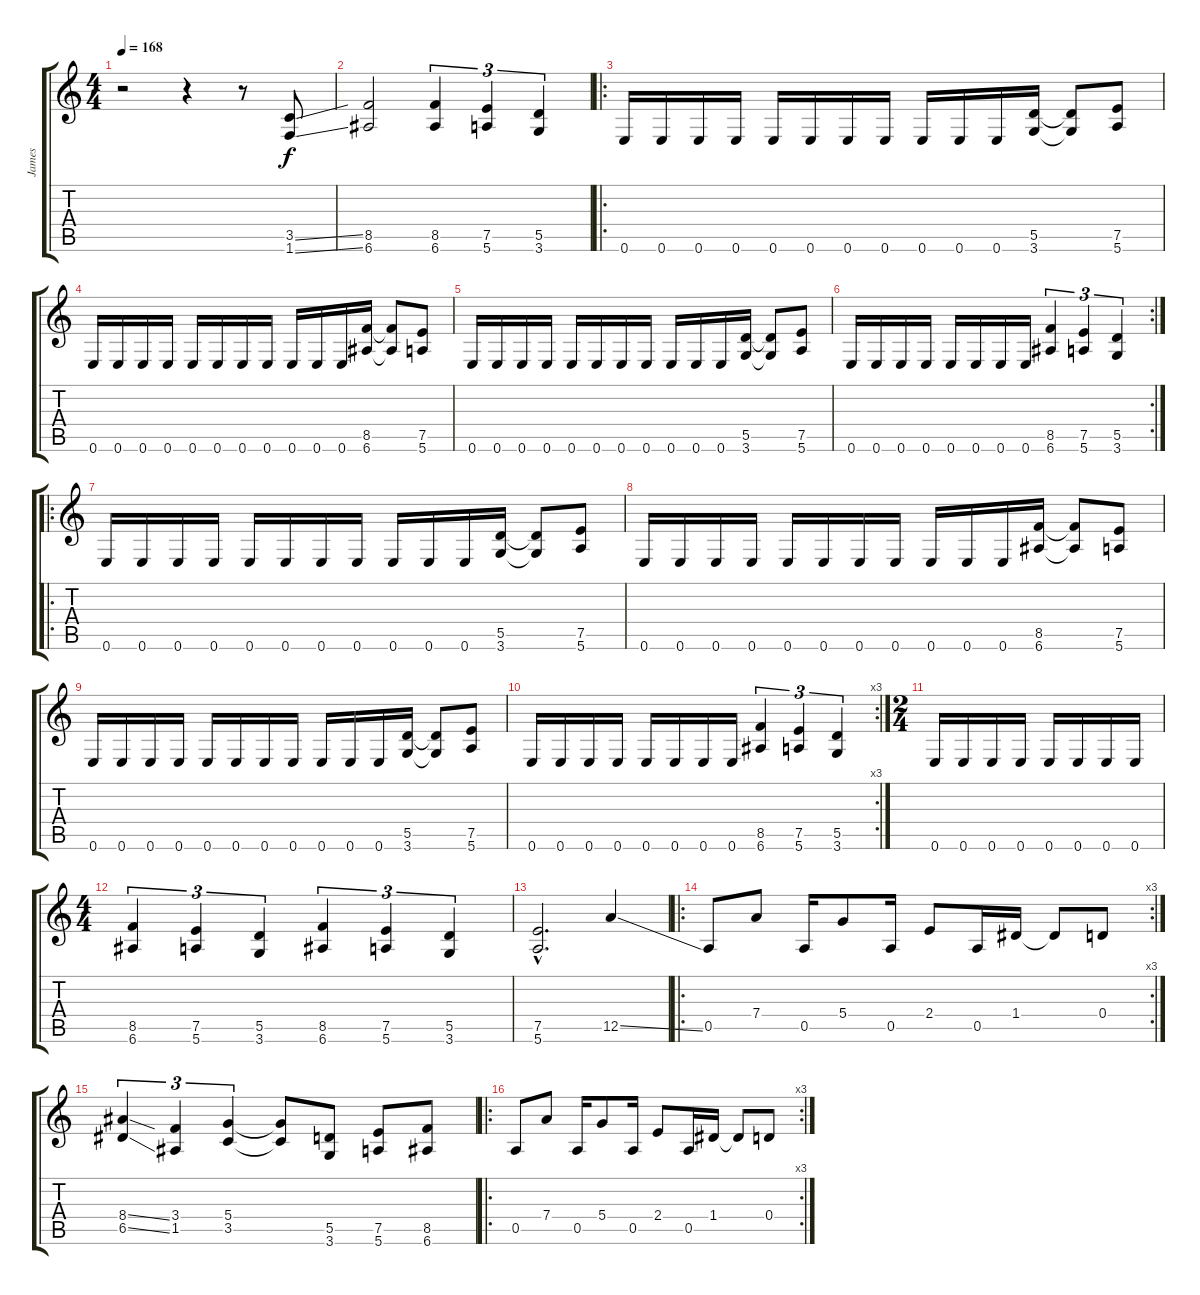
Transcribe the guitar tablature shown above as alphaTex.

\track ("James" "James") {instrument distortionguitar}
\staff {score tabs}
\tuning (E4 B3 G3 D3 A2 E2) {hide}
\ts (4 4)
\tempo 168
\clef g2
\ks c
r.2{dy f instrument distortionguitar} r.4 r.8 (3.5{ss} 1.6{ss}).8 |
(8.5 6.6).2 (8.5 6.6).4{tu (3 2)} (7.5 5.6).4{tu (3 2)} (5.5 3.6).4{tu (3 2)} |
\ro
0.6.16 0.6.16 0.6.16 0.6.16 0.6.16 0.6.16 0.6.16 0.6.16 0.6.16 0.6.16 0.6.16 (5.5 3.6).16 (5.5{t} 3.6{t}).8 (7.5 5.6).8 |
0.6.16 0.6.16 0.6.16 0.6.16 0.6.16 0.6.16 0.6.16 0.6.16 0.6.16 0.6.16 0.6.16 (8.5 6.6).16 (8.5{t} 6.6{t}).8 (7.5 5.6).8 |
0.6.16 0.6.16 0.6.16 0.6.16 0.6.16 0.6.16 0.6.16 0.6.16 0.6.16 0.6.16 0.6.16 (5.5 3.6).16 (5.5{t} 3.6{t}).8 (7.5 5.6).8 |
\rc 2
0.6.16 0.6.16 0.6.16 0.6.16 0.6.16 0.6.16 0.6.16 0.6.16 (8.5 6.6).4{tu (3 2)} (7.5 5.6).4{tu (3 2)} (5.5 3.6).4{tu (3 2)} |
\ro
0.6.16 0.6.16 0.6.16 0.6.16 0.6.16 0.6.16 0.6.16 0.6.16 0.6.16 0.6.16 0.6.16 (5.5 3.6).16 (5.5{t} 3.6{t}).8 (7.5 5.6).8 |
0.6.16 0.6.16 0.6.16 0.6.16 0.6.16 0.6.16 0.6.16 0.6.16 0.6.16 0.6.16 0.6.16 (8.5 6.6).16 (8.5{t} 6.6{t}).8 (7.5 5.6).8 |
0.6.16 0.6.16 0.6.16 0.6.16 0.6.16 0.6.16 0.6.16 0.6.16 0.6.16 0.6.16 0.6.16 (5.5 3.6).16 (5.5{t} 3.6{t}).8 (7.5 5.6).8 |
\rc 3
0.6.16 0.6.16 0.6.16 0.6.16 0.6.16 0.6.16 0.6.16 0.6.16 (8.5 6.6).4{tu (3 2)} (7.5 5.6).4{tu (3 2)} (5.5 3.6).4{tu (3 2)} |
\ts (2 4)
0.6.16 0.6.16 0.6.16 0.6.16 0.6.16 0.6.16 0.6.16 0.6.16 |
\ts (4 4)
(8.5 6.6).4{tu (3 2)} (7.5 5.6).4{tu (3 2)} (5.5 3.6).4{tu (3 2)} (8.5 6.6).4{tu (3 2)} (7.5 5.6).4{tu (3 2)} (5.5 3.6).4{tu (3 2)} |
(7.5{hac} 5.6{hac}).2{d} 12.5{ss}.4 |
\ro
\rc 3
0.5.8 7.4.8 0.5.16 5.4.8 0.5.16 2.4.8 0.5.16 1.4.16 1.4{t}.8 0.4.8 |
(8.4{ss} 6.5{ss}).4{tu (3 2)} (3.4 1.5).4{tu (3 2)} (5.4 3.5).4{tu (3 2)} (5.4{t} 3.5{t}).8 (5.5 3.6).8 (7.5 5.6).8 (8.5 6.6).8 |
\ro
\rc 3
0.5.8 7.4.8 0.5.16 5.4.8 0.5.16 2.4.8 0.5.16 1.4.16 1.4{t}.8 0.4.8
